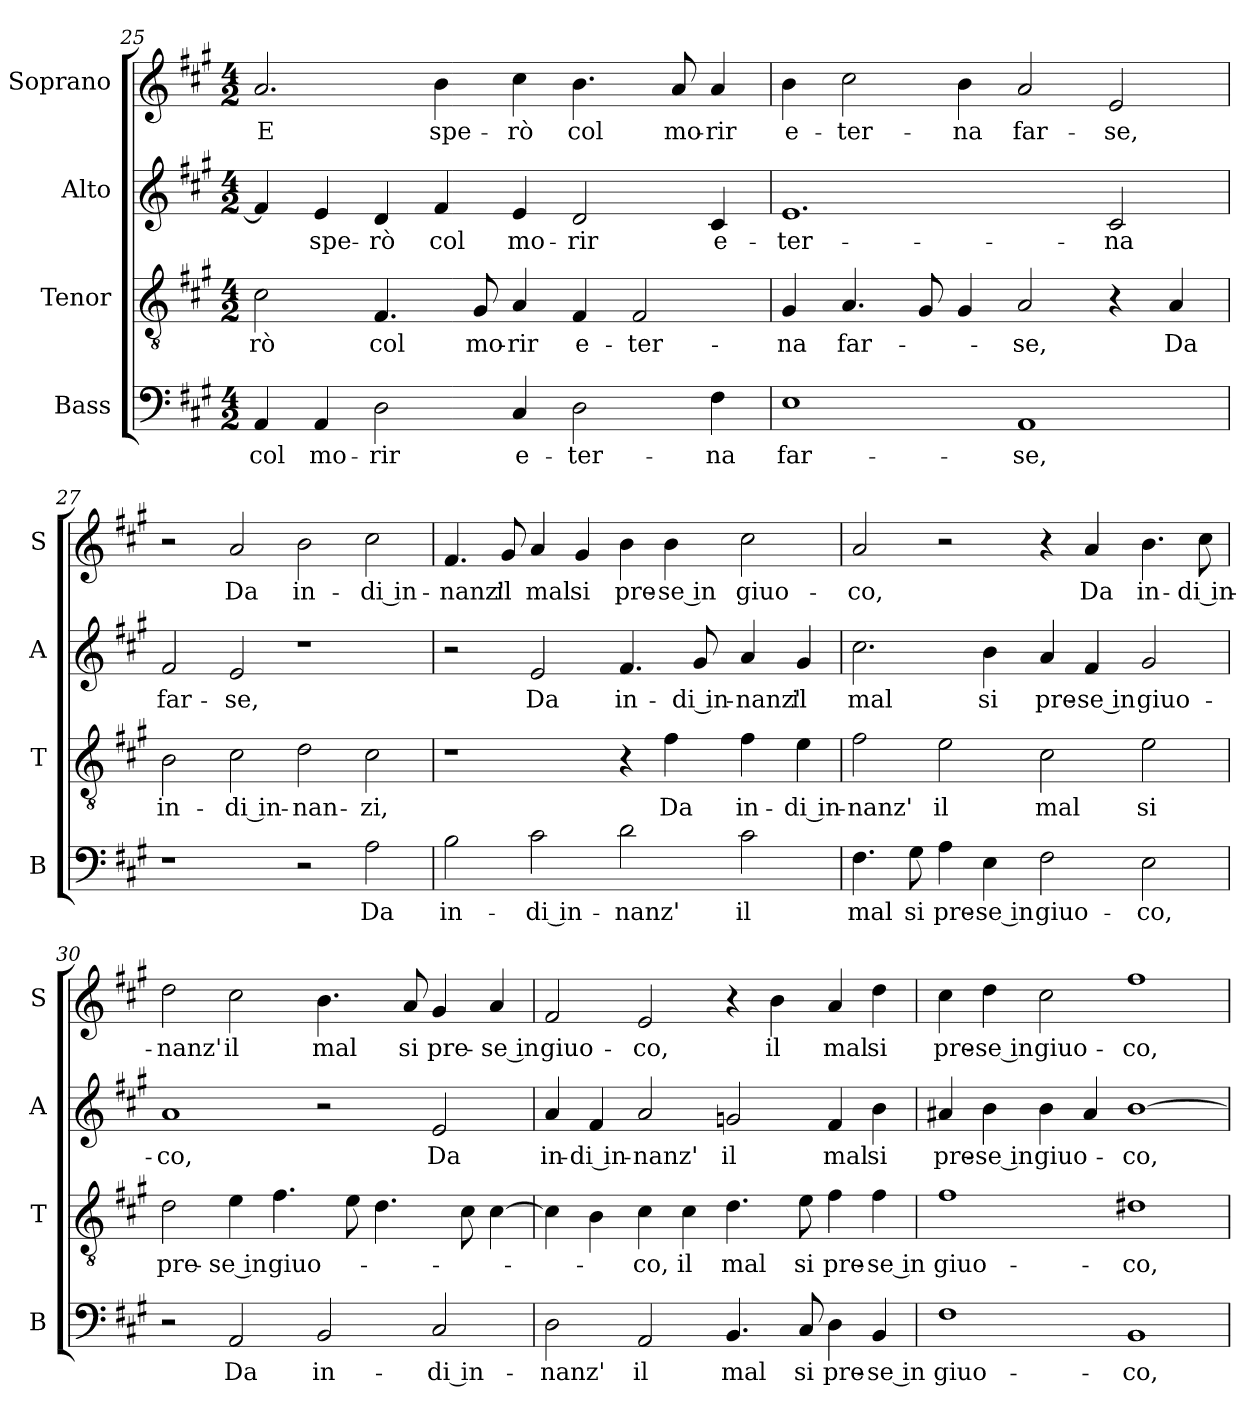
**kern	**text	**kern	**text	**kern	**text	**kern	**text
*part4	*part4	*part3	*part3	*part2	*part2	*part1	*part1
*staff4	*staff4	*staff3	*staff3	*staff2	*staff2	*staff1	*staff1
*I"Bass	*	*I"Tenor	*	*I"Alto	*	*I"Soprano	*
*I'B	*	*I'T	*	*I'A	*	*I'S	*
*clefF4	*	*clefGv2	*	*clefG2	*	*clefG2	*
*k[f#c#g#]	*	*k[f#c#g#]	*	*k[f#c#g#]	*	*k[f#c#g#]	*
*A:	*	*A:	*	*A:	*	*A:	*
*M4/2	*	*M4/2	*	*M4/2	*	*M4/2	*
=25	=25	=25	=25	=25	=25	=25	=25
!	!LO:LY:b	!	!LO:LY:b	!	!	!	!LO:LY:b
4AA/	col	2c#\	-rò	4f#/]	.	2.a/	E
!	!LO:LY:b	!	!	!	!LO:LY:b	!	!
4AA/	mo-	.	.	4e/	spe-	.	.
!	!LO:LY:b	!	!LO:LY:b	!	!LO:LY:b	!	!
2D\	-rir	4.F#/	col	4d/	-rò	.	.
!	!	!	!	!	!LO:LY:b	!	!LO:LY:b
.	.	.	.	4f#/	col	4b\	spe-
!	!	!	!LO:LY:b	!	!	!	!
.	.	8G#/	mo-	.	.	.	.
!	!LO:LY:b	!	!LO:LY:b	!	!LO:LY:b	!	!LO:LY:b
4C#/	e-	4A/	-rir	4e/	mo-	4cc#\	-rò
!	!LO:LY:b	!	!LO:LY:b	!	!LO:LY:b	!	!LO:LY:b
2D\	-ter-	4F#/	e-	2d/	-rir	4.b\	col
!	!	!	!LO:LY:b	!	!	!	!
.	.	2F#/	-ter-	.	.	.	.
!	!	!	!	!	!	!	!LO:LY:b
.	.	.	.	.	.	8a/	mo-
!	!LO:LY:b	!	!	!	!LO:LY:b	!	!LO:LY:b
4F#\	-na	.	.	4c#/	e-	4a/	-rir
=26	=26	=26	=26	=26	=26	=26	=26
!	!LO:LY:b	!	!LO:LY:b	!	!LO:LY:b	!	!LO:LY:b
1E	far-	4G#/	-na	1.e	-ter-	4b\	e-
!	!	!	!LO:LY:b	!	!	!	!LO:LY:b
.	.	4.A/	far-	.	.	2cc#\	-ter-
.	.	8G#/	.	.	.	.	.
!	!	!	!	!	!	!	!LO:LY:b
.	.	4G#/	.	.	.	4b\	-na
!	!LO:LY:b	!	!LO:LY:b	!	!	!	!LO:LY:b
1AA	-se,	2A/	-se,	.	.	2a/	far-
!	!	!	!	!	!LO:LY:b	!	!LO:LY:b
.	.	4r	.	2c#/	-na	2e/	-se,
!	!	!	!LO:LY:b	!	!	!	!
.	.	4A/	Da	.	.	.	.
!!LO:PB:g=z
=27	=27	=27	=27	=27	=27	=27	=27
!	!	!	!LO:LY:b	!	!LO:LY:b	!	!
1r	.	2B\	in-	2f#/	far-	2r	.
!	!	!	!LO:LY:b	!	!LO:LY:b	!	!LO:LY:b
.	.	2c#\	-di in-	2e/	-se,	2a/	Da
!	!	!	!LO:LY:b	!	!	!	!LO:LY:b
2r	.	2d\	-nan-	1r	.	2b\	in-
!	!LO:LY:b	!	!LO:LY:b	!	!	!	!LO:LY:b
2A\	Da	2c#\	-zi,	.	.	2cc#\	-di in-
=28	=28	=28	=28	=28	=28	=28	=28
!	!LO:LY:b	!	!	!	!	!	!LO:LY:b
2B\	in-	1r	.	2r	.	4.f#/	-nanz'
!	!	!	!	!	!	!	!LO:LY:b
.	.	.	.	.	.	8g#/	il
!	!LO:LY:b	!	!	!	!LO:LY:b	!	!LO:LY:b
2c#\	-di in-	.	.	2e/	Da	4a/	mal
!	!	!	!	!	!	!	!LO:LY:b
.	.	.	.	.	.	4g#/	si
!	!LO:LY:b	!	!	!	!LO:LY:b	!	!LO:LY:b
2d\	-nanz'	4r	.	4.f#/	in-	4b\	pre-
!	!	!	!LO:LY:b	!	!	!	!LO:LY:b
.	.	4f#\	Da	.	.	4b\	-se in
!	!	!	!	!	!LO:LY:b	!	!
.	.	.	.	8g#/	-di in-	.	.
!	!LO:LY:b	!	!LO:LY:b	!	!LO:LY:b	!	!LO:LY:b
2c#\	il	4f#\	in-	4a/	-nanz'	2cc#\	giuo-
!	!	!	!LO:LY:b	!	!LO:LY:b	!	!
.	.	4e\	-di in-	4g#/	il	.	.
=29	=29	=29	=29	=29	=29	=29	=29
!	!LO:LY:b	!	!LO:LY:b	!	!LO:LY:b	!	!LO:LY:b
4.F#\	mal	2f#\	-nanz'	2.cc#\	mal	2a/	-co,
!	!LO:LY:b	!	!	!	!	!	!
8G#\	si	.	.	.	.	.	.
!	!LO:LY:b	!	!LO:LY:b	!	!	!	!
4A\	pre-	2e\	il	.	.	2r	.
!	!LO:LY:b	!	!	!	!LO:LY:b	!	!
4E\	-se in	.	.	4b\	si	.	.
!	!LO:LY:b	!	!LO:LY:b	!	!LO:LY:b	!	!
2F#\	giuo-	2c#\	mal	4a/	pre-	4r	.
!	!	!	!	!	!LO:LY:b	!	!LO:LY:b
.	.	.	.	4f#/	-se in	4a/	Da
!	!LO:LY:b	!	!LO:LY:b	!	!LO:LY:b	!	!LO:LY:b
2E\	-co,	2e\	si	2g#/	giuo-	4.b\	in-
!	!	!	!	!	!	!	!LO:LY:b
.	.	.	.	.	.	8cc#\	-di in-
!!LO:LB:g=z
=30	=30	=30	=30	=30	=30	=30	=30
!	!	!	!LO:LY:b	!	!LO:LY:b	!	!LO:LY:b
2r	.	2d\	pre-	1a	-co,	2dd\	-nanz'
!	!LO:LY:b	!	!LO:LY:b	!	!	!	!LO:LY:b
2AA/	Da	4e\	-se in	.	.	2cc#\	il
!	!	!	!LO:LY:b	!	!	!	!
.	.	4.f#\	giuo-	.	.	.	.
!	!LO:LY:b	!	!	!	!	!	!LO:LY:b
2BB/	in-	.	.	2r	.	4.b\	mal
.	.	8e\	.	.	.	.	.
.	.	4.d\	.	.	.	.	.
!	!	!	!	!	!	!	!LO:LY:b
.	.	.	.	.	.	8a/	si
!	!LO:LY:b	!	!	!	!LO:LY:b	!	!LO:LY:b
2C#/	-di in-	.	.	2e/	Da	4g#/	pre-
.	.	8c#\	.	.	.	.	.
!	!	!	!	!	!	!	!LO:LY:b
.	.	[4c#\	.	.	.	4a/	-se in
=31	=31	=31	=31	=31	=31	=31	=31
!	!LO:LY:b	!	!	!	!LO:LY:b	!	!LO:LY:b
2D\	-nanz'	4c#\]	.	4a/	in-	2f#/	giuo-
!	!	!	!	!	!LO:LY:b	!	!
.	.	4B\	.	4f#/	-di in-	.	.
!	!LO:LY:b	!	!LO:LY:b	!	!LO:LY:b	!	!LO:LY:b
2AA/	il	4c#\	-co,	2a/	-nanz'	2e/	-co,
!	!	!	!LO:LY:b	!	!	!	!
.	.	4c#\	il	.	.	.	.
!	!LO:LY:b	!	!LO:LY:b	!	!LO:LY:b	!	!
4.BB/	mal	4.d\	mal	2gn/	il	4r	.
!	!	!	!	!	!	!	!LO:LY:b
.	.	.	.	.	.	4b\	il
!	!LO:LY:b	!	!LO:LY:b	!	!	!	!
8C#/	si	8e\	si	.	.	.	.
!	!LO:LY:b	!	!LO:LY:b	!	!LO:LY:b	!	!LO:LY:b
4D\	pre-	4f#\	pre-	4f#/	mal	4a/	mal
!	!LO:LY:b	!	!LO:LY:b	!	!LO:LY:b	!	!LO:LY:b
4BB/	-se in	4f#\	-se in	4b\	si	4dd\	si
=32	=32	=32	=32	=32	=32	=32	=32
!	!LO:LY:b	!	!LO:LY:b	!	!LO:LY:b	!	!LO:LY:b
1F#	giuo-	1f#	giuo-	4a#X/	pre-	4cc#\	pre-
!	!	!	!	!	!LO:LY:b	!	!LO:LY:b
.	.	.	.	4b\	-se in	4dd\	-se in
!	!	!	!	!	!LO:LY:b	!	!LO:LY:b
.	.	.	.	4b\	giuo-	2cc#\	giuo-
.	.	.	.	4a#/	.	.	.
!	!LO:LY:b	!	!LO:LY:b	!	!LO:LY:b	!	!LO:LY:b
1BB	-co,	1d#X	-co,	[1b	-co,	1ff#	-co,
=	=	=	=	=	=	=	=
*-	*-	*-	*-	*-	*-	*-	*-
